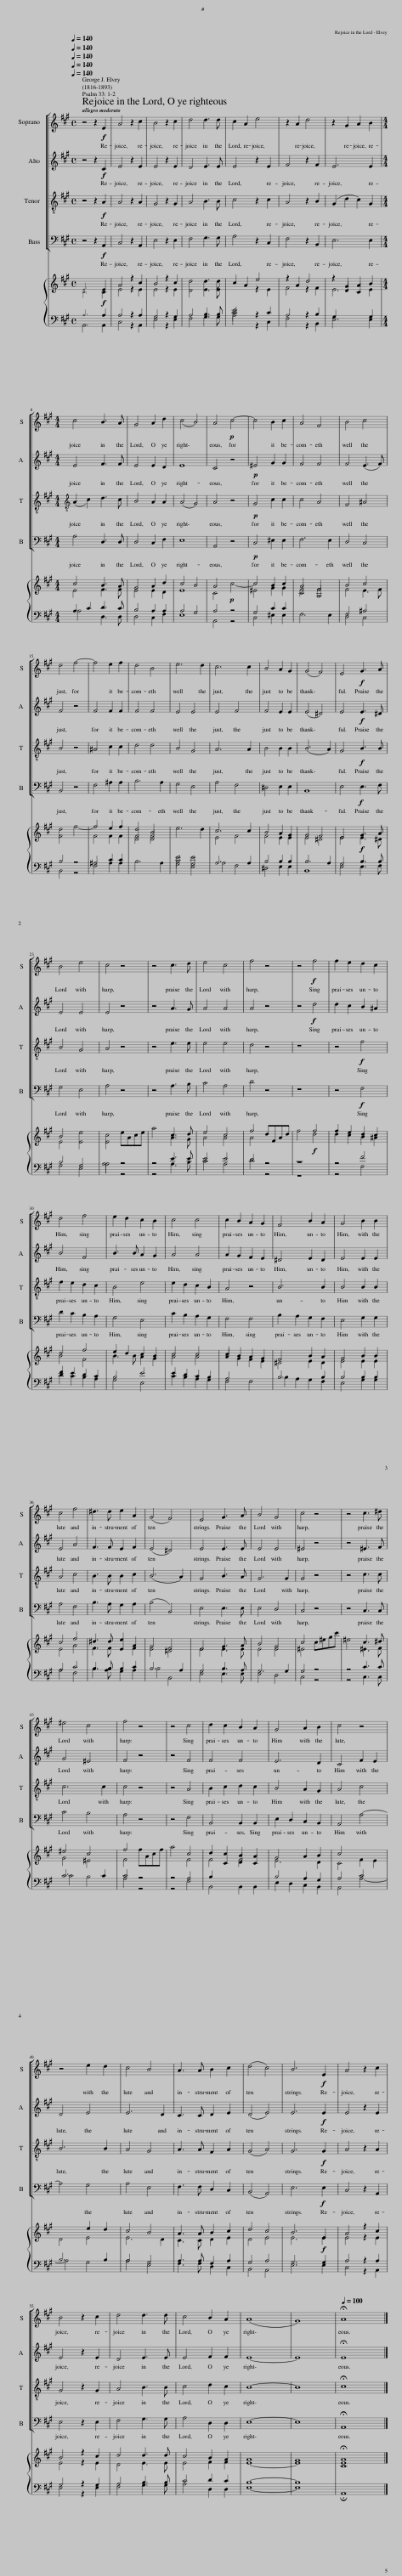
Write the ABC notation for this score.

X:1
%%score [ 1 2 3 4 ] { ( 5 6 ) | ( 7 8 ) }
L:1/8
Q:1/4=140
M:4/4
I:linebreak $
K:A
V:1 treble
V:2 treble
V:3 treble-8
V:4 bass
V:5 treble
V:6 treble
V:7 bass
V:8 bass
V:1
 z4 z2!f! E2 | A4 z2 c2 | B4 z2 c2 | d4 d3 d | c2 A2 e4 | %5
 z2 A2 d4 | z2 G2 A2 B2 |$[M:4/4] c4 B3 A | G4 A2 d2 | (c4 B4) | %10
 A4!p! c4- | c4 B2 c2 | A4 F4 | B4 c4 |$ d4 f4- | %15
 f4 e2 f2 | d4 B4 | e6 d2 | c6 c2 | B4 A2 G2 | %20
 (G4 F4) | E4!f! G3 A |$ B4 e4 | c4 z4 | z4 c3 d | %25
 e4 c4 | f4 z4 | z4!f! f4 | f2 e2 d2 c2 |$ d4 f4 | %30
 e2 d2 c2 B2 | c4 c4 | c2 B2 A2 G2 | F4 B2 A2 | G4 B2 B2 |$ %35
 c4 f4 | ^d3 d e2 A2 | (G4 F4) | E4 G3 A | B4 G4 | %40
 c4 z4 | z4 c3 ^d |$ ^e4 c4 | f4 z4 | z4 c4 | %45
 d2 c2 B2 A2 | G4 A2 B2 | c4 z4 |$ z4 e2 d2 | c4 B4 | %50
 A3 A B2 c2 | (d4 c4) | B6!f! E2 | A4 z2 c2 |$ B4 z2 c2 | %55
 d4 d3 d | c4 B2 A2 | (A8 | G8) |[Q:1/4=100] !fermata!A8 |] %60
V:2
 z4 z2!f! C2 | E4 z2 E2 | E4 z2 E2 | D4 E3 E | E4 z2 E2 | %5
 F4 z2 F2 | E6 E2 |$[M:4/4] E4 F3 F | E4 E2 D2 | E8 | %10
 C4 z4 |!p! ^E4 G2 G2 | F4 F4 | F4 (E3 F) |$ F4 z4 | %15
 F4 F2 F2 | F4 F4 | E4 E4 | E4 F4 | F4 E2 E2 | %20
 (E4 ^D4) | E4!f! E3 ^D |$ E4 E4 | E4 z4 | z4 A3 G | %25
 A4 A4 | A4 z4 | z4!f! d4 | d2 c2 B2 ^A2 |$ B4 F4 | %30
 B3 B A2 G2 | A4 A4 | A2 G2 F2 E2 | ^D4 E2 D2 | E4 E2 E2 |$ %35
 E4 A4 | F3 F E2 F2 | (E4 ^D4) | E4 E3 E | E4 E4 | %40
 ^E4 z4 | z4 ^E3 F |$ G4 ^E4 | F4 z4 | z4 F4 | %45
 F4 F4 | E6 D2 | C4 F2 E2 |$ D4 E4 | E6 D2 | %50
 C3 C D2 E2 | (D4 E4) | E6!f! E2 | E4 z2 E2 |$ E4 z2 E2 | %55
 D4 E3 E | E4 F2 F2 | E8- | E8 | !fermata!E8 |] %60
V:3
 z4 z2!f! A2 | A4 z2 A2 | G4 z2 G2 | A4 B3 B | c4 z2 c2 | %5
 A4 z2 B2 | (G2 d2 c2) G2 |$[M:4/4][K:treble-8] (A2 c2) d3 c | B4 A2 A2 | (A4 G4) | %10
 A4 z4 |!p! G4 c2 c2 | c4 A4 | F4 ^A4 |$ B4 z4 | %15
 ^A4 c2 c2 | d4 d4 | B4 G4 | A6 A2 | B4 B2 B2 | %20
 (B6 A2) | G4!f! B3 B |$ B4 G4 | A4 z4 | z4 e3 e | %25
 e4 e4 | d4 z4 | z8 | z4!f! f4 |$ f2 e2 d2 c2 | %30
 B4 e4 | e2 d2 c2 B2 | A4 z4 | B6 B2 | B4 B2 B2 |$ %35
 A4 c4 | B3 B B2 c2 | (B6 A2) | G4 B3 A | G6 G2 | %40
 G4 z4 | z4 c3 c |$ c6 c2 | c4 z4 | z4 A4 | %45
 B2 c2 d2 c2 | B4 A2 G2 | A4 c4 |$ B6 B2 | A4 G4 | %50
 A3 A F2 A2 | (G4 A4) | G6!f! G2 | A4 z2 A2 |$ G4 z2 G2 | %55
 A4 B3 B | c4 d2 c2 | B8- | B8 | !fermata!c8 |] %60
V:4
 z4 z2!f! A,,2 | C,4 z2 A,,2 | E,4 z2 E,2 | F,4 G,3 G, | A,4 z2 C,2 | %5
 F,4 z2 B,,2 | E,6 E,2 |$[M:4/4] A,4 D,3 D, | D,4 C,2 F,2 | E,8 | %10
 A,,4 z4 |!p! C,4 ^E,2 E,2 | F,6 E,2 | D,4 C,4 |$ B,,4 z4 | %15
 F,4 ^A,2 A,2 | B,6 A,2 | G,4 E,4 | A,4 F,4 | ^D,4 E,2 E,2 | %20
 B,,8 | E,4!f! E,3 F, |$ G,4 E,4 | A,4 z4 | z4 A,3 B, | %25
 C4 A,4 | D4 z4 | z8 | z4!f! F,4 |$ D2 C2 B,2 A,2 | %30
 G,4 E,4 | C2 B,2 A,2 G,2 | F,4 F,4 | B,2 A,2 G,2 F,2 | E,4 G,2 G,2 |$ %35
 A,4 F,4 | B,3 A, G,2 A,2 | (B,4 B,,4) | E,4 E,3 E, | E,4 D,4 | %40
 C,4 z4 | z4 C,3 C, |$ C4 B,4 | A,4 z4 | z4 F,4 | %45
 B,,4 B,,2 B,,2 | E,2 D,2 C,2 B,,2 | A,,4 A,4- |$ A,4 G,4 | A,4 E,4 | %50
 F,3 F, D,2 C,2 | (B,,4 A,,4) | E,6!f! E,2 | C,4 z2 A,,2 |$ E,4 z2 E,2 | %55
 F,4 G,3 G, | A,4 D,2 D,2 | E,8- | E,8 | !fermata!A,,8 |] %60
V:5
 E6!f! E2 | A4 z2 c2 | B4 z2 c2 | d4 d3 d | c2 A2 e4 | %5
 z2 A2 d4 | z2 G2 A2 B2 |$[M:4/4] c4 B3 A | G4 A2 d2 | c4 B4 | %10
 A4!p! c4- | c4 B2 c2 | A4 F4 | B4 c4 |$ d4 f4- | %15
 f4 e2 f2 | d4 B4 | e6 d2 | c6 c2 | B4 A2 G2 | %20
 G4 F4 | E4!f! G3 A |$ B4 e4 | c4 eAce | a4 c3 d | %25
 e4 c4 | f4 dFAd | f4!f! f4 | f2 e2 d2 c2 |$ d4 f4 | %30
 e2 d2 c2 B2 | c4 c4 | c2 B2 A2 G2 | F4 B2 A2 | G4 B2 B2 |$ %35
 c4 f4 | ^d3 d e2 A2 | G4 F4 | E4 G3 A | B4 G4 | %40
 c4 c^egc' | ^e4 c3 ^d |$ ^e4 c4 | f4 fAcf | a4 c4 | %45
 d2 c2 B2 A2 | G4 A2 B2 | c4 x4 |$ x4 e2 d2 | c4 B4 | %50
 A3 A B2 c2 | d4 c4 | B6!f! E2 | A4 z2 c2 |$ B4 z2 c2 | %55
 d4 d3 d | c4 B2 A2 | A8 | G8 | !fermata!A8 |] %60
V:6
 C6 C2 | E4 z2 E2 | E4 z2 E2 | D4 E3 E |[I:staff +1] E4[I:staff -1] z2 E2 | %5
 F4 z2 F2 | E6 E2 |$[M:4/4] E4 F3 F | E4 E2 D2 | E8 | %10
 C4 x4 | ^E4 G2 G2 | F4 F4 | F4 E3 F |$ F4 x4 | %15
 F4 F2 F2 | F4 F4 |[I:staff +1] E4 E4 |[I:staff -1] E4 F4 | F4 E2 E2 | %20
 E4 ^D4 | E4 E3 ^D |$ E4 E4 | E4 x4 | x4 A3 G | %25
 A4 A4 | A4 x4 | x4 d4 | d2 c2 B2 ^A2 |$ B4 F4 | %30
 B3 B A2 G2 | A4 A4 | A2 G2 F2 E2 | ^D4 E2 D2 | E4 E2 E2 |$ %35
 E4 A4 | F3 F E2 F2 | E4 ^D4 | E4 E3 E | E4 E4 | %40
 ^E4 x4 | x4 ^E3 F |$ G4 ^E4 | F4 x4 | x4 F4 | %45
 F4 F4 | E6 D2 | C4 F2 E2 |$ D4 E4 | E6 D2 | %50
 C3 C D2 E2 | D4 E4 | E6 E2 | E4 z2 E2 |$ E4 z2 E2 | %55
 D4 E3 E | E4 F2 F2 | E8- | E8 | E8 |] %60
V:7
 A,6 A,2 | A,4 z2 A,2 | G,4 z2 G,2 | A,4 B,3 B, | C4 z2 C2 | %5
 A,4 z2 B,2 | G,2[I:staff -1] D2 C2[I:staff +1] G,2 |$[M:4/4] A,2 C2 D3 C | B,4 A,2 A,2 | A,4 G,4 | %10
 A,4 z4 | G,4 C2 C2 |[I:staff -1] C4 A,4 |[I:staff +1] F,4 ^A,4 |$ B,4 z4 | %15
 ^A,4 C2 C2 |[I:staff -1] D4 D4 |[I:staff +1] B,4 G,4 | A,6 A,2 | B,4 B,2 B,2 | %20
 B,6 A,2 | G,4 B,3 B, |$ B,4 G,4 | A,4 z4 | z4 E3 E | %25
 E4 E4 | D4 z4 | z8 | z4 F4 |$ F2 E2 D2 C2 | %30
 B,4 E4 | E2 D2 C2 B,2 | A,4 x4 | B,6 B,2 | B,4 B,2 B,2 |$ %35
 A,4 C4 | B,3 B, B,2 C2 | B,6 A,2 | G,4 B,3 A, | G,6 G,2 | %40
 G,4 z4 | z4 C3 C |$ C6 C2 | C4 z4 | z4 A,4 | %45
 B,2[I:staff -1] C2 D2 C2 |[I:staff +1] B,4 A,2 G,2 | A,4 C4 |$ B,6 B,2 | A,4 G,4 | %50
 A,3 A, F,2 A,2 | G,4 A,4 | G,6 G,2 | A,4 z2 A,2 |$ G,4 z2 G,2 | %55
 A,4 B,3 B, | C4 D2 C2 | B,8- | B,8 |[I:staff -1] C8 |] %60
V:8
 A,,6 A,,2 | C,4 z2 A,,2 | E,4 z2 E,2 | F,4 G,3 G, | A,4 z2 C,2 | %5
 F,4 z2 B,,2 | E,6 E,2 |$[M:4/4] A,4 D,3 D, | D,4 C,2 F,2 | E,8 | %10
 A,,4 z4 | C,4 ^E,2 E,2 | F,6 E,2 | D,4 C,4 |$ B,,4 z4 | %15
 F,4 ^A,2 A,2 | B,6 A,2 | G,4 E,4 | A,4 F,4 | ^D,4 E,2 E,2 | %20
 B,,8 | E,4 E,3 F, |$ G,4 E,4 | A,4 z4 | z4 A,3 B, | %25
 C4 A,4 | D4 z4 | z8 | z4 F,4 |$ D2 C2 B,2 A,2 | %30
 G,4 E,4 | C2 B,2 A,2 G,2 | F,4 F,4 | B,2 A,2 G,2 F,2 | E,4 G,2 G,2 |$ %35
 A,4 F,4 | B,3 [A,B,] G,2 A,2 | B,4 B,,4 | E,4 E,3 E, | E,4 D,4 | %40
 C,4 z4 | z4 C,3 C, |$ C4 B,4 | A,4 z4 | z4 F,4 | %45
 B,,4 B,,2 B,,2 | E,2 D,2 C,2 B,,2 | A,,4 A,4- |$ A,4 G,4 | A,4 E,4 | %50
 F,3 F, D,2 C,2 | B,,4 A,,4 | E,6 E,2 | C,4 z2 A,,2 |$ E,4 z2 E,2 | %55
 F,4 G,3 G, | A,4 D,2 D,2 | E,8- | E,8 | !fermata!A,,8 |] %60
